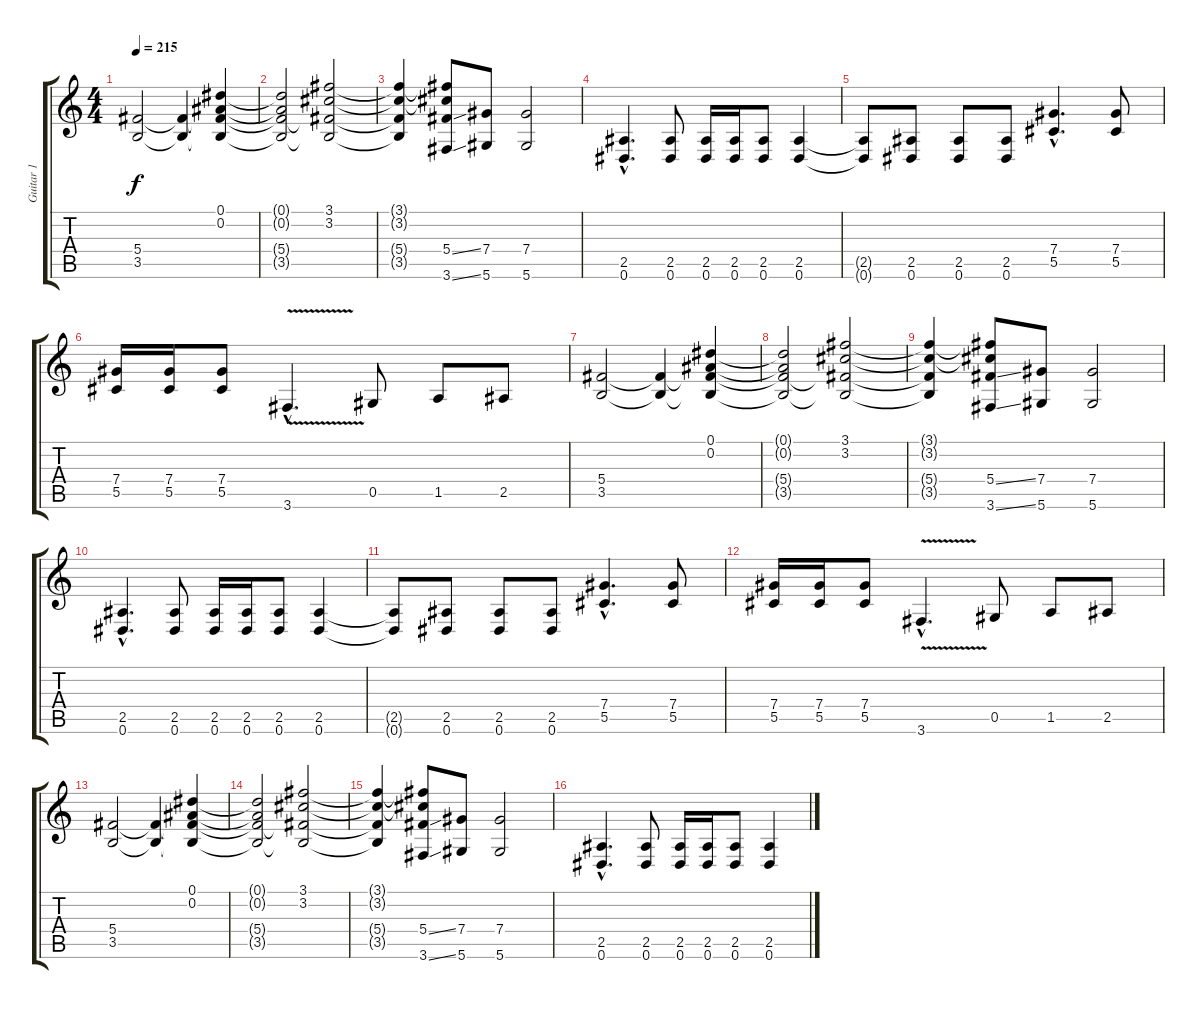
\track ("Guitar 1" "Guitar 1") {instrument distortionguitar}
\staff {score tabs}
\tuning (Eb4 Bb3 Gb3 Db3 Ab2 Eb2) {hide}
\ts (4 4)
\tempo 215
\clef g2
\ks c
(5.4 3.5).2{dy f} (5.4{t} 3.5{t}).4 (0.1 0.2 5.4{t} 3.5{t}).4 |
(0.1{t} 0.2{t} 5.4{t} 3.5{t}).2 (3.1 3.2 5.4{t} 3.5{t}).2 |
(3.1{t} 3.2{t} 5.4{t} 3.5{t}).4 (3.1{t} 3.2{t} 5.4{ss} 3.6{ss}).8 (7.4 5.6).8 (7.4 5.6).2 |
(2.5{hac} 0.6{hac}).4{d} (2.5 0.6).8 (2.5 0.6).16 (2.5 0.6).16 (2.5 0.6).8 (2.5 0.6).4 |
(2.5{t} 0.6{t}).8 (2.5 0.6).8 (2.5 0.6).8 (2.5 0.6).8 (7.4{hac} 5.5{hac}).4{d} (7.4 5.5).8 |
(7.4 5.5).16 (7.4 5.5).16 (7.4 5.5).8 3.6{v hac}.4{d} 0.5.8 1.5.8 2.5.8 |
(5.4 3.5).2 (5.4{t} 3.5{t}).4 (0.1 0.2 5.4{t} 3.5{t}).4 |
(0.1{t} 0.2{t} 5.4{t} 3.5{t}).2 (3.1 3.2 5.4{t} 3.5{t}).2 |
(3.1{t} 3.2{t} 5.4{t} 3.5{t}).4 (3.1{t} 3.2{t} 5.4{ss} 3.6{ss}).8 (7.4 5.6).8 (7.4 5.6).2 |
(2.5{hac} 0.6{hac}).4{d} (2.5 0.6).8 (2.5 0.6).16 (2.5 0.6).16 (2.5 0.6).8 (2.5 0.6).4 |
(2.5{t} 0.6{t}).8 (2.5 0.6).8 (2.5 0.6).8 (2.5 0.6).8 (7.4{hac} 5.5{hac}).4{d} (7.4 5.5).8 |
(7.4 5.5).16 (7.4 5.5).16 (7.4 5.5).8 3.6{v hac}.4{d} 0.5.8 1.5.8 2.5.8 |
(5.4 3.5).2 (5.4{t} 3.5{t}).4 (0.1 0.2 5.4{t} 3.5{t}).4 |
(0.1{t} 0.2{t} 5.4{t} 3.5{t}).2 (3.1 3.2 5.4{t} 3.5{t}).2 |
(3.1{t} 3.2{t} 5.4{t} 3.5{t}).4 (3.1{t} 3.2{t} 5.4{ss} 3.6{ss}).8 (7.4 5.6).8 (7.4 5.6).2 |
(2.5{hac} 0.6{hac}).4{d} (2.5 0.6).8 (2.5 0.6).16 (2.5 0.6).16 (2.5 0.6).8 (2.5 0.6).4
